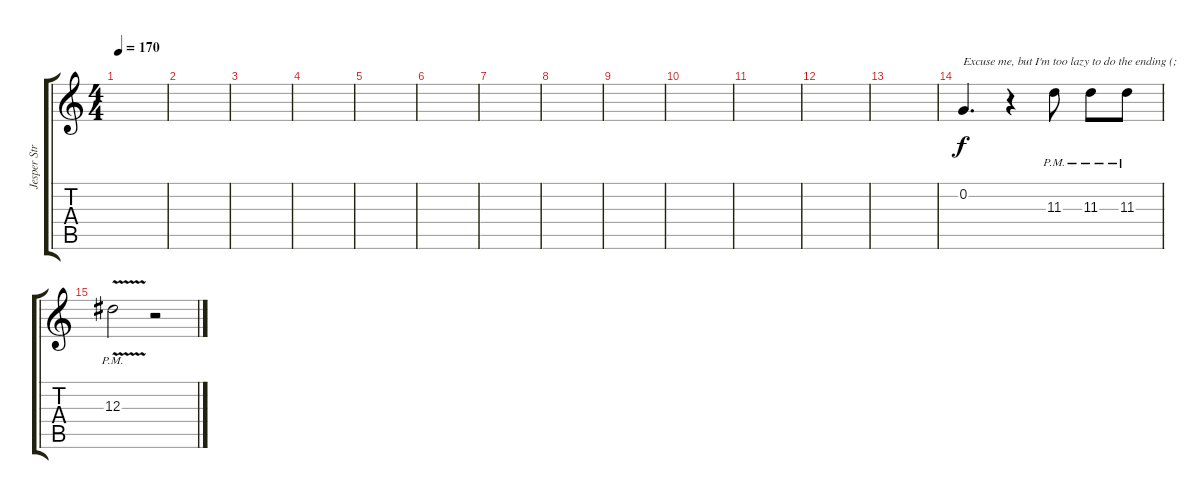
\track ("Jesper Stromblad" "Jesper Str") {instrument distortionguitar}
\staff {score tabs}
\tuning (C4 G3 Eb3 Bb2 F2 C2) {hide}
\ts (4 4)
\tempo 170
\clef g2
\ks c
|
|
|
|
|
|
|
|
|
|
|
|
|
0.2.4{d txt "Excuse me, but I'm too lazy to do the ending (;"} r.4 11.3{pm}.8 11.3{pm}.8 11.3{pm}.8 |
12.3{v pm}.2 r.2
